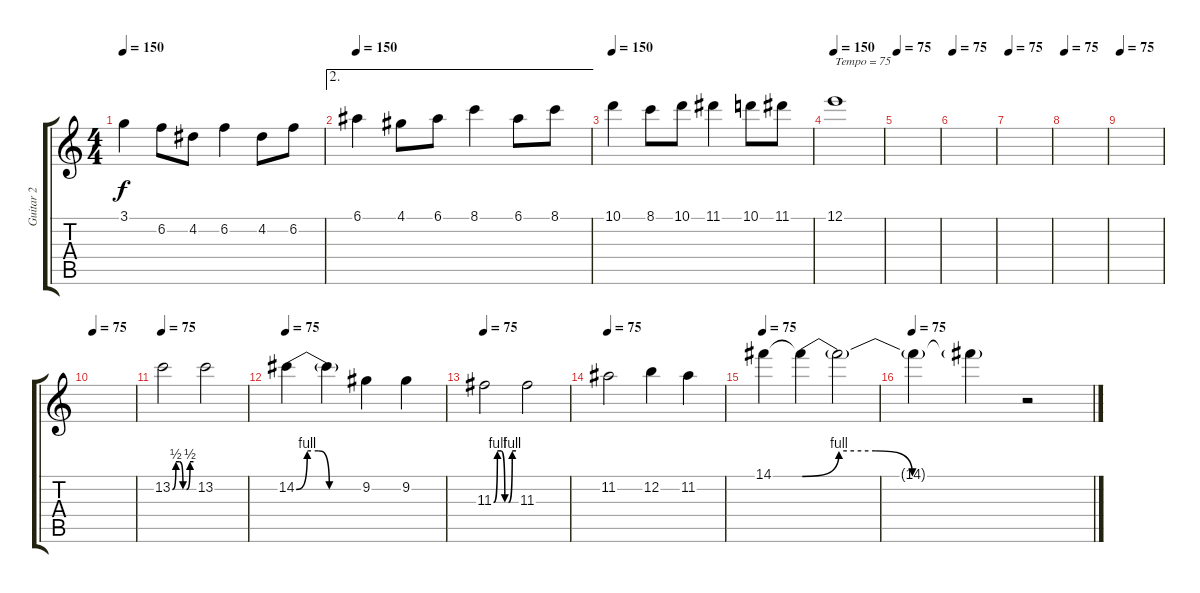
\track ("Guitar 2" "Guitar 2") {instrument distortionguitar}
\staff {score tabs}
\tuning (E4 B3 G3 D3 A2 E2) {hide}
\ts (4 4)
\tempo 150
\clef g2
\ks c
3.1.4{dy f} 6.2.8 4.2.8 6.2.4 4.2.8 6.2.8 |
\ae 2
\tempo 150
6.1.4 4.1.8 6.1.8 8.1.4 6.1.8 8.1.8 |
\tempo 150
10.1.4 8.1.8 10.1.8 11.1.4 10.1.8 11.1.8 |
\tempo 75
\tempo 150
12.1.1{txt "Tempo = 75"} |
\tempo 75
|
\tempo 75
|
\tempo 75
|
\tempo 75
|
\tempo 75
|
\tempo 75
|
\tempo 75
13.2{be (custom 0 0 10 2 20 2 30 0 40 0 50 2 60 2)}.2 13.2.2 |
\tempo 75
14.2{be (custom 0 0 10 4 20 4 30 0 60 0)}.4 14.2{t}.4 9.2.4 9.2.4 |
\tempo 75
11.3{be (custom 0 0 10 4 20 4 30 0 40 0 50 4 60 4)}.2 11.3.2 |
\tempo 75
11.2.2 12.2.4 11.2.4 |
\tempo 75
14.1.4 14.1{be (custom 0 0 10 4 20 4 30 0 60 0) t}.4 14.1{t}.2 |
\tempo 75
14.1{t}.4 14.1{t}.4 r.2
